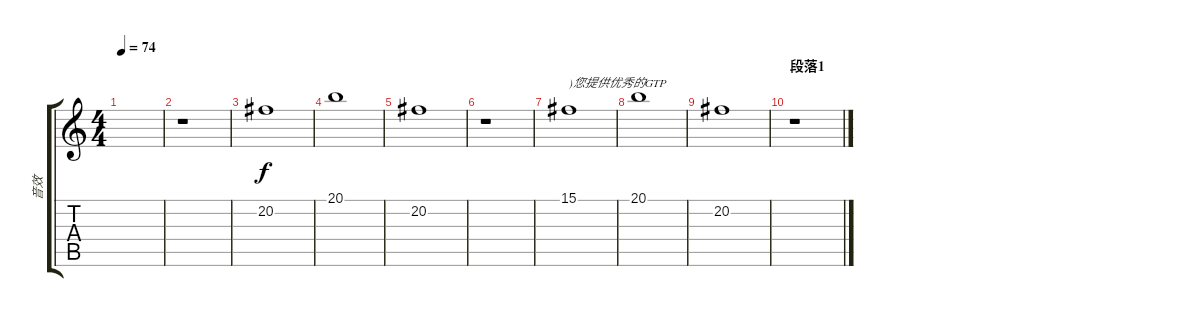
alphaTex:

\track ("音效" "音效") {instrument pad6metallic}
\staff {score tabs}
\tuning (Eb4 Bb3 Gb3 Db3 Ab2 Eb2) {hide}
\ts (4 4)
\tempo 74
\clef g2
\ks c
|
r.1 |
20.2.1 |
20.1.1 |
20.2.1 |
r.1 |
15.1.1{txt ")您提供优秀的GTP"} |
20.1.1 |
20.2.1 |
\section ("" "段落1")
r.1
